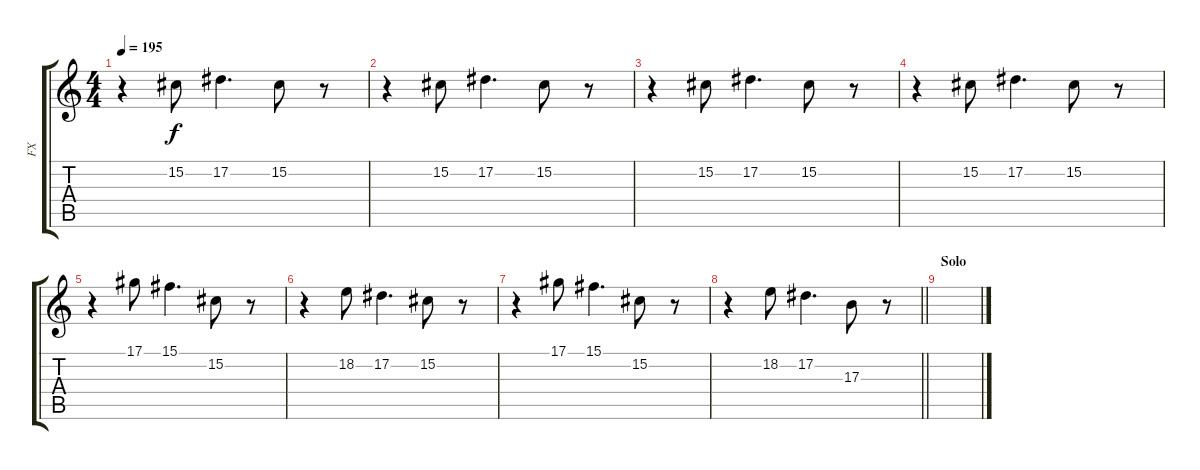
\track ("FX" "FX") {instrument fx5brightness}
\staff {score tabs}
\tuning (Eb4 Bb3 Gb3 Db3 Ab2 Eb2) {hide}
\ts (4 4)
\tempo 195
\clef g2
\ks c
r.4{dy f} 15.2.8 17.2.4{d} 15.2.8 r.8 |
r.4 15.2.8 17.2.4{d} 15.2.8 r.8 |
r.4 15.2.8 17.2.4{d} 15.2.8 r.8 |
r.4 15.2.8 17.2.4{d} 15.2.8 r.8 |
r.4 17.1.8 15.1.4{d} 15.2.8 r.8 |
r.4 18.2.8 17.2.4{d} 15.2.8 r.8 |
r.4 17.1.8 15.1.4{d} 15.2.8 r.8 |
\barLineRight lightlight
r.4 18.2.8 17.2.4{d} 17.3.8 r.8 |
\section ("" "Solo")
